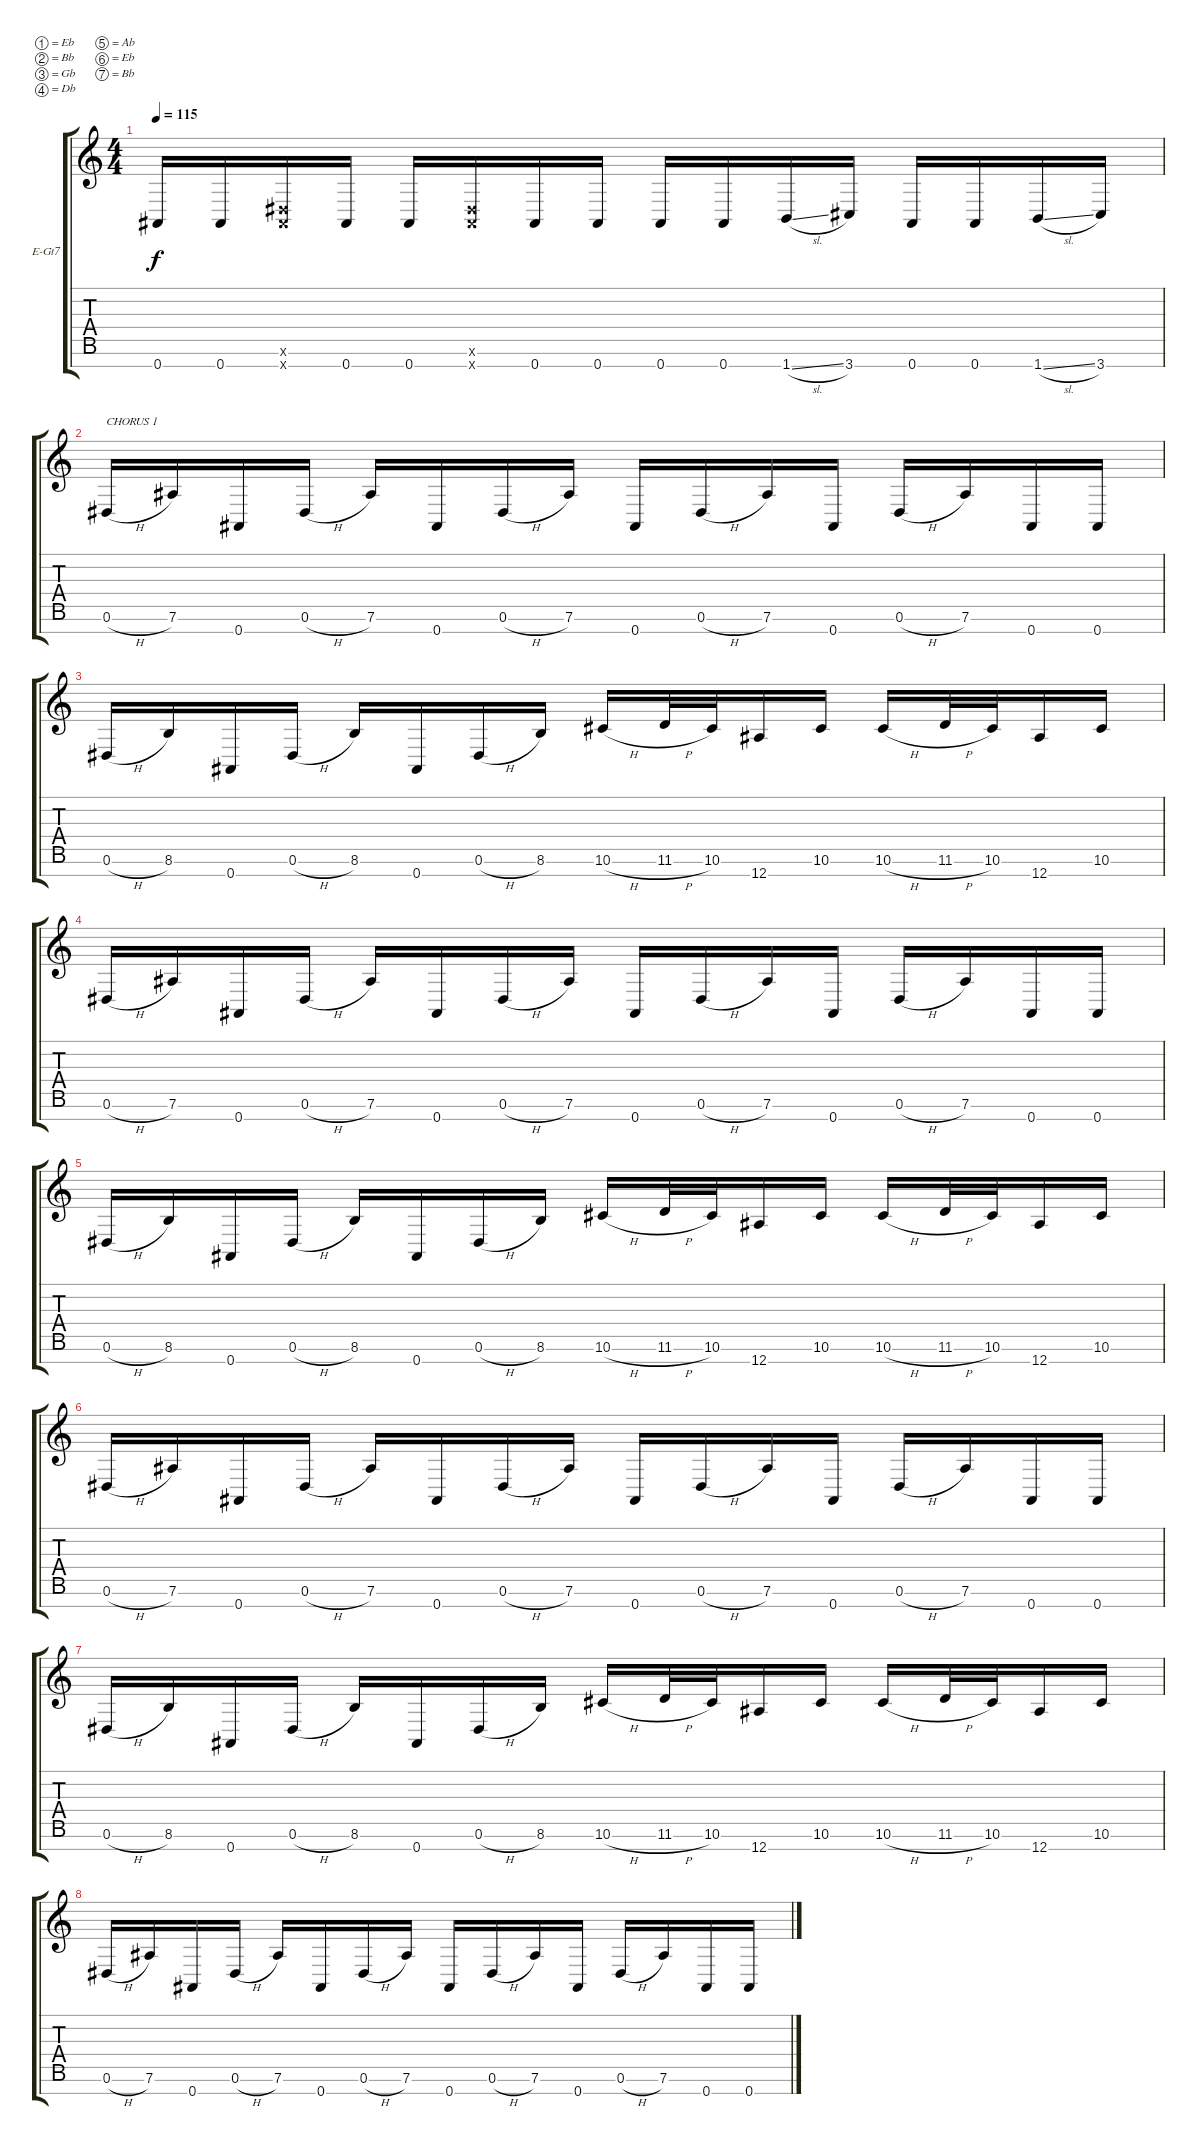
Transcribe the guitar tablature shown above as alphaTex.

\bracketExtendMode groupsimilarinstruments
\firstSystemTrackNameOrientation horizontal
\otherSystemsTrackNameOrientation horizontal
\track ("Gravy" "E-Gt7") {instrument overdrivenguitar}
\staff {score tabs}
\tuning (Eb4 Bb3 Gb3 Db3 Ab2 Eb2 Bb1)
\ts (4 4)
\tempo 115
\clef g2
\ks c
0.7.16{dy f} 0.7.16 (0.6{x} 0.7{x}).16 0.7.16 0.7.16 (0.6{x} 0.7{x}).16 0.7.16 0.7.16 0.7.16 0.7.16 1.7{sl}.16 3.7.16 0.7.16 0.7.16 1.7{sl}.16 3.7.16 |
0.6{h}.16{txt "CHORUS 1"} 7.6.16 0.7.16 0.6{h}.16 7.6.16 0.7.16 0.6{h}.16 7.6.16 0.7.16 0.6{h}.16 7.6.16 0.7.16 0.6{h}.16 7.6.16 0.7.16 0.7.16 |
0.6{h}.16 8.6.16 0.7.16 0.6{h}.16 8.6.16 0.7.16 0.6{h}.16 8.6.16 10.6{h}.16 11.6{h}.32 10.6.32 12.7.16 10.6.16 10.6{h}.16 11.6{h}.32 10.6.32 12.7.16 10.6.16 |
0.6{h}.16 7.6.16 0.7.16 0.6{h}.16 7.6.16 0.7.16 0.6{h}.16 7.6.16 0.7.16 0.6{h}.16 7.6.16 0.7.16 0.6{h}.16 7.6.16 0.7.16 0.7.16 |
0.6{h}.16 8.6.16 0.7.16 0.6{h}.16 8.6.16 0.7.16 0.6{h}.16 8.6.16 10.6{h}.16 11.6{h}.32 10.6.32 12.7.16 10.6.16 10.6{h}.16 11.6{h}.32 10.6.32 12.7.16 10.6.16 |
0.6{h}.16 7.6.16 0.7.16 0.6{h}.16 7.6.16 0.7.16 0.6{h}.16 7.6.16 0.7.16 0.6{h}.16 7.6.16 0.7.16 0.6{h}.16 7.6.16 0.7.16 0.7.16 |
0.6{h}.16 8.6.16 0.7.16 0.6{h}.16 8.6.16 0.7.16 0.6{h}.16 8.6.16 10.6{h}.16 11.6{h}.32 10.6.32 12.7.16 10.6.16 10.6{h}.16 11.6{h}.32 10.6.32 12.7.16 10.6.16 |
0.6{h}.16 7.6.16 0.7.16 0.6{h}.16 7.6.16 0.7.16 0.6{h}.16 7.6.16 0.7.16 0.6{h}.16 7.6.16 0.7.16 0.6{h}.16 7.6.16 0.7.16 0.7.16
